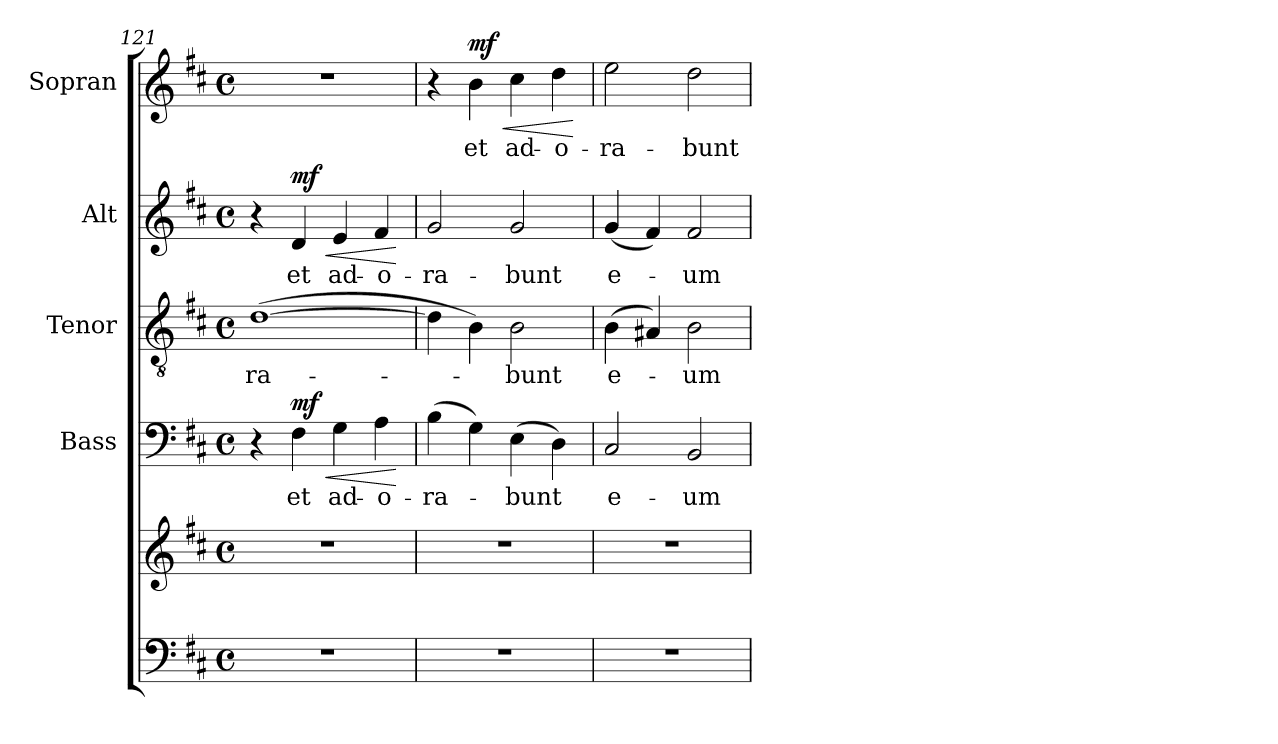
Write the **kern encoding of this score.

**kern	**kern	**kern	**text	**dynam	**kern	**text	**kern	**text	**dynam	**kern	**text	**dynam
*part5	*part5	*part4	*part4	*part4	*part3	*part3	*part2	*part2	*part2	*part1	*part1	*part1
*staff6	*staff5	*staff4	*staff4	*staff4	*staff3	*staff3	*staff2	*staff2	*staff2	*staff1	*staff1	*staff1
*	*	*I"Bass	*	*	*I"Tenor	*	*I"Alt	*	*	*I"Sopran	*	*
*	*	*I'B.	*	*	*I'T.	*	*I'A.	*	*	*I'S.	*	*
*clefF4	*clefG2	*clefF4	*	*	*clefGv2	*	*clefG2	*	*	*clefG2	*	*
*k[f#c#]	*k[f#c#]	*k[f#c#]	*	*	*k[f#c#]	*	*k[f#c#]	*	*	*k[f#c#]	*	*
*D:	*D:	*D:	*	*	*D:	*	*D:	*	*	*D:	*	*
*M4/4	*M4/4	*M4/4	*	*	*M4/4	*	*M4/4	*	*	*M4/4	*	*
*met(c)	*met(c)	*met(c)	*	*	*met(c)	*	*met(c)	*	*	*met(c)	*	*
=121	=121	=121	=121	=121	=121	=121	=121	=121	=121	=121	=121	=121
!	!	!	!	!	!	!LO:LY:b	!	!	!	!	!	!
1r	1r	4r	.	.	(>[1d	-ra-	4r	.	.	1r	.	.
!	!	!	!LO:LY:b	!LO:HP:b	!	!	!	!LO:LY:b	!LO:HP:b	!	!	!
!	!	!	!	!LO:DY:n=1:a	!	!	!	!	!LO:DY:n=1:a	!	!	!
.	.	4F#\	et	< mf	.	.	4d/	et	< mf	.	.	.
!	!	!	!LO:LY:b	!	!	!	!	!LO:LY:b	!	!	!	!
.	.	4G\	ad-	.	.	.	4e/	ad-	.	.	.	.
!	!	!	!LO:LY:b	!	!	!	!	!LO:LY:b	!	!	!	!
.	.	4A\	-o-	.	.	.	4f#/	-o-	.	.	.	.
.	.	.	.	[	.	.	.	.	[	.	.	.
=122	=122	=122	=122	=122	=122	=122	=122	=122	=122	=122	=122	=122
!	!	!	!LO:LY:b	!	!	!	!	!LO:LY:b	!	!	!	!
1r	1r	(>4B\	-ra-	.	4d\]	.	2g/	-ra-	.	4r	.	.
!	!	!	!	!	!	!	!	!	!	!	!LO:LY:b	!LO:HP:b
!	!	!	!	!	!	!	!	!	!	!	!	!LO:DY:n=1:a
.	.	4G\)	.	.	4B\)	.	.	.	.	4b\	et	< mf
!	!	!	!LO:LY:b	!	!	!LO:LY:b	!	!LO:LY:b	!	!	!LO:LY:b	!
.	.	(>4E\	-bunt	.	2B\	-bunt	2g/	-bunt	.	4cc#\	ad-	.
!	!	!	!	!	!	!	!	!	!	!	!LO:LY:b	!
.	.	4D\)	.	.	.	.	.	.	.	4dd\	-o-	.
.	.	.	.	.	.	.	.	.	.	.	.	[
=123	=123	=123	=123	=123	=123	=123	=123	=123	=123	=123	=123	=123
!	!	!	!LO:LY:b	!	!	!LO:LY:b	!	!LO:LY:b	!	!	!LO:LY:b	!
1r	1r	2C#/	e-	.	(>4B\	e-	(<4g/	e-	.	2ee\	-ra-	.
.	.	.	.	.	4A#X/)	.	4f#/)	.	.	.	.	.
!	!	!	!LO:LY:b	!	!	!LO:LY:b	!	!LO:LY:b	!	!	!LO:LY:b	!
.	.	2BB/	-um	.	2B\	-um	2f#/	-um	.	2dd\	-bunt	.
=	=	=	=	=	=	=	=	=	=	=	=	=
*-	*-	*-	*-	*-	*-	*-	*-	*-	*-	*-	*-	*-
